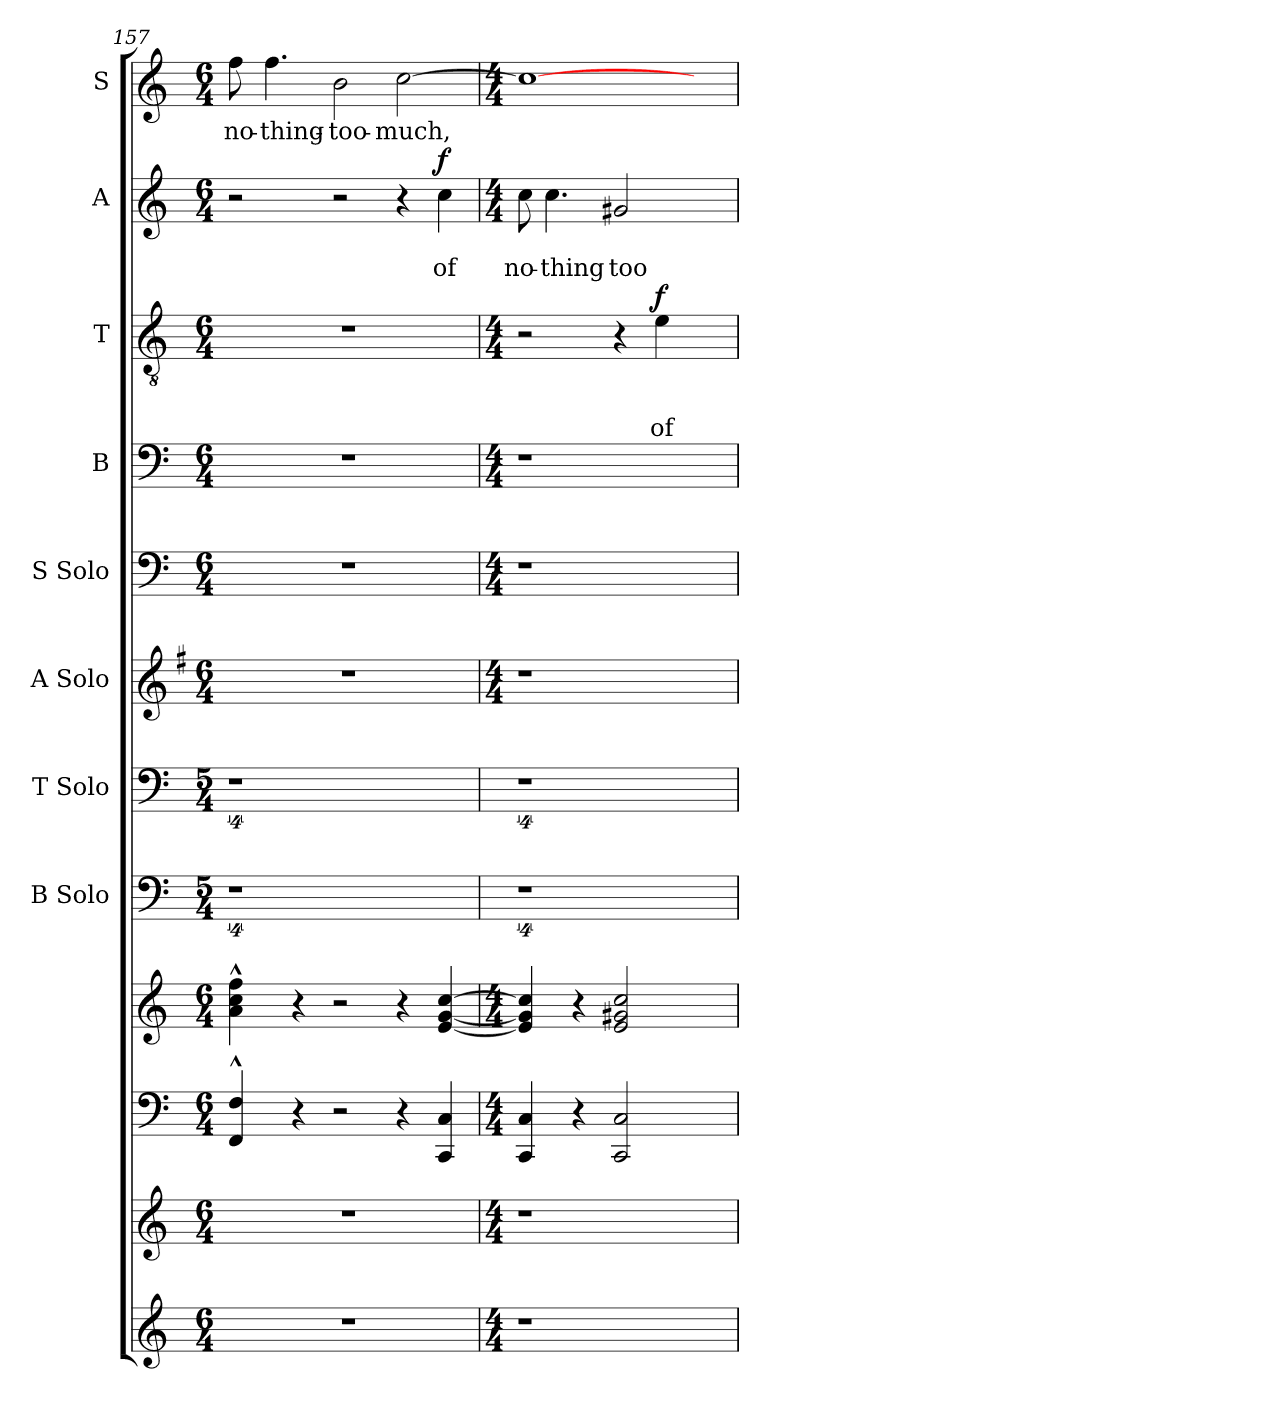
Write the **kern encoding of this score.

**kern	**kern	**kern	**kern	**kern	**kern	**kern	**kern	**kern	**kern	**text	**text	**text	**dynam	**kern	**text	**text	**dynam	**kern	**text
*part12	*part11	*part10	*part9	*part8	*part7	*part6	*part5	*part4	*part3	*part3	*part3	*part3	*part3	*part2	*part2	*part2	*part2	*part1	*part1
*staff12	*staff11	*staff10	*staff9	*staff8	*staff7	*staff6	*staff5	*staff4	*staff3	*staff3	*staff3	*staff3	*staff3	*staff2	*staff2	*staff2	*staff2	*staff1	*staff1
*	*	*	*	*I"B Solo	*I"T Solo	*I"A Solo	*I"S Solo	*I"B	*I"T	*	*	*	*	*I"A	*	*	*	*I"S	*
!!LO:LB:g=z
*clefG2	*clefG2	*clefF4	*clefG2	*clefF4	*clefF4	*clefG2	*clefF4	*clefF4	*clefGv2	*	*	*	*	*clefG2	*	*	*	*clefG2	*
*k[]	*k[]	*k[]	*k[]	*k[]	*k[]	*k[f#]	*k[]	*k[]	*k[]	*	*	*	*	*k[]	*	*	*	*k[]	*
*C:	*C:	*C:	*C:	*C:	*C:	*G:	*C:	*C:	*C:	*	*	*	*	*C:	*	*	*	*C:	*
*M6/4	*M6/4	*M6/4	*M6/4	*M5/4	*M5/4	*M6/4	*M6/4	*M6/4	*M6/4	*	*	*	*	*M6/4	*	*	*	*M6/4	*
=157	=157	=157	=157	=157	=157	=157	=157	=157	=157	=157	=157	=157	=157	=157	=157	=157	=157	=157	=157
!	!	!	!	!	!	!	!	!LO:N:vis=1	!LO:N:vis=1	!	!	!	!	!	!	!	!	!	!LO:LY:b
1.r	1.r	4FF/^^< 4F/^^<	4a\^^> 4cc\^^> 4ff\^^>	4%5r	4%5r	1.r	1.r	1.r	1.r	.	.	.	.	2r	.	.	.	8ff\	no-
!	!	!	!	!	!	!	!	!	!	!	!	!	!	!	!	!	!	!	!LO:LY:b
.	.	.	.	.	.	.	.	.	.	.	.	.	.	.	.	.	.	4.ff\	-thing-
.	.	4r	4r	.	.	.	.	.	.	.	.	.	.	.	.	.	.	.	.
!	!	!	!	!	!	!	!	!	!	!	!	!	!	!	!	!	!	!	!LO:LY:b
.	.	2r	2r	.	.	.	.	.	.	.	.	.	.	2r	.	.	.	2b\	-too-
!	!	!	!	!	!	!	!	!	!	!	!	!	!	!	!	!	!	!	!LO:LY:b
.	.	4r	4r	.	.	.	.	.	.	.	.	.	.	4r	.	.	.	[>2cc\	-much,
!	!	!	!	!	!	!	!	!	!	!	!	!	!	!	!	!LO:LY:b	!LO:DY:a	!	!
.	.	4CC/ 4C/	[<4e/ [<4g/ [>4cc/	4ryy	4ryy	.	.	.	.	.	.	.	.	4cc\	.	of	f	.	.
=158	=158	=158	=158	=158	=158	=158	=158	=158	=158	=158	=158	=158	=158	=158	=158	=158	=158	=158	=158
*M4/4	*M4/4	*M4/4	*M4/4	*	*	*M4/4	*M4/4	*M4/4	*M4/4	*	*	*	*	*M4/4	*	*	*	*M4/4	*
!	!	!	!	!	!	!	!	!	!	!	!	!	!	!	!	!LO:LY:b	!	!	!
1r	1r	4CC/ 4C/	4e/] 4g/] 4cc/]	4%5r	4%5r	1r	1r	1r	2r	.	.	.	.	8cc\	.	no-	.	1cc_	.
!	!	!	!	!	!	!	!	!	!	!	!	!	!	!	!	!LO:LY:b	!	!	!
.	.	.	.	.	.	.	.	.	.	.	.	.	.	4.cc\	.	-thing	.	.	.
.	.	4r	4r	.	.	.	.	.	.	.	.	.	.	.	.	.	.	.	.
!	!	!	!	!	!	!	!	!	!	!	!	!	!	!	!	!LO:LY:b	!	!	!
.	.	2CC/ 2C/	2e/ 2g#X/ 2cc/	.	.	.	.	.	4r	.	.	.	.	2g#X/	.	too	.	.	.
!	!	!	!	!	!	!	!	!	!	!	!	!LO:LY:b	!LO:DY:a	!	!	!	!	!	!
.	.	.	.	.	.	.	.	.	4e\	.	.	of	f	.	.	.	.	.	.
4ryy	4ryy	4ryy	4ryy	.	.	4ryy	4ryy	4ryy	4ryy	.	.	.	.	4ryy	.	.	.	4ryy	.
=	=	=	=	=	=	=	=	=	=	=	=	=	=	=	=	=	=	=	=
*-	*-	*-	*-	*-	*-	*-	*-	*-	*-	*-	*-	*-	*-	*-	*-	*-	*-	*-	*-
